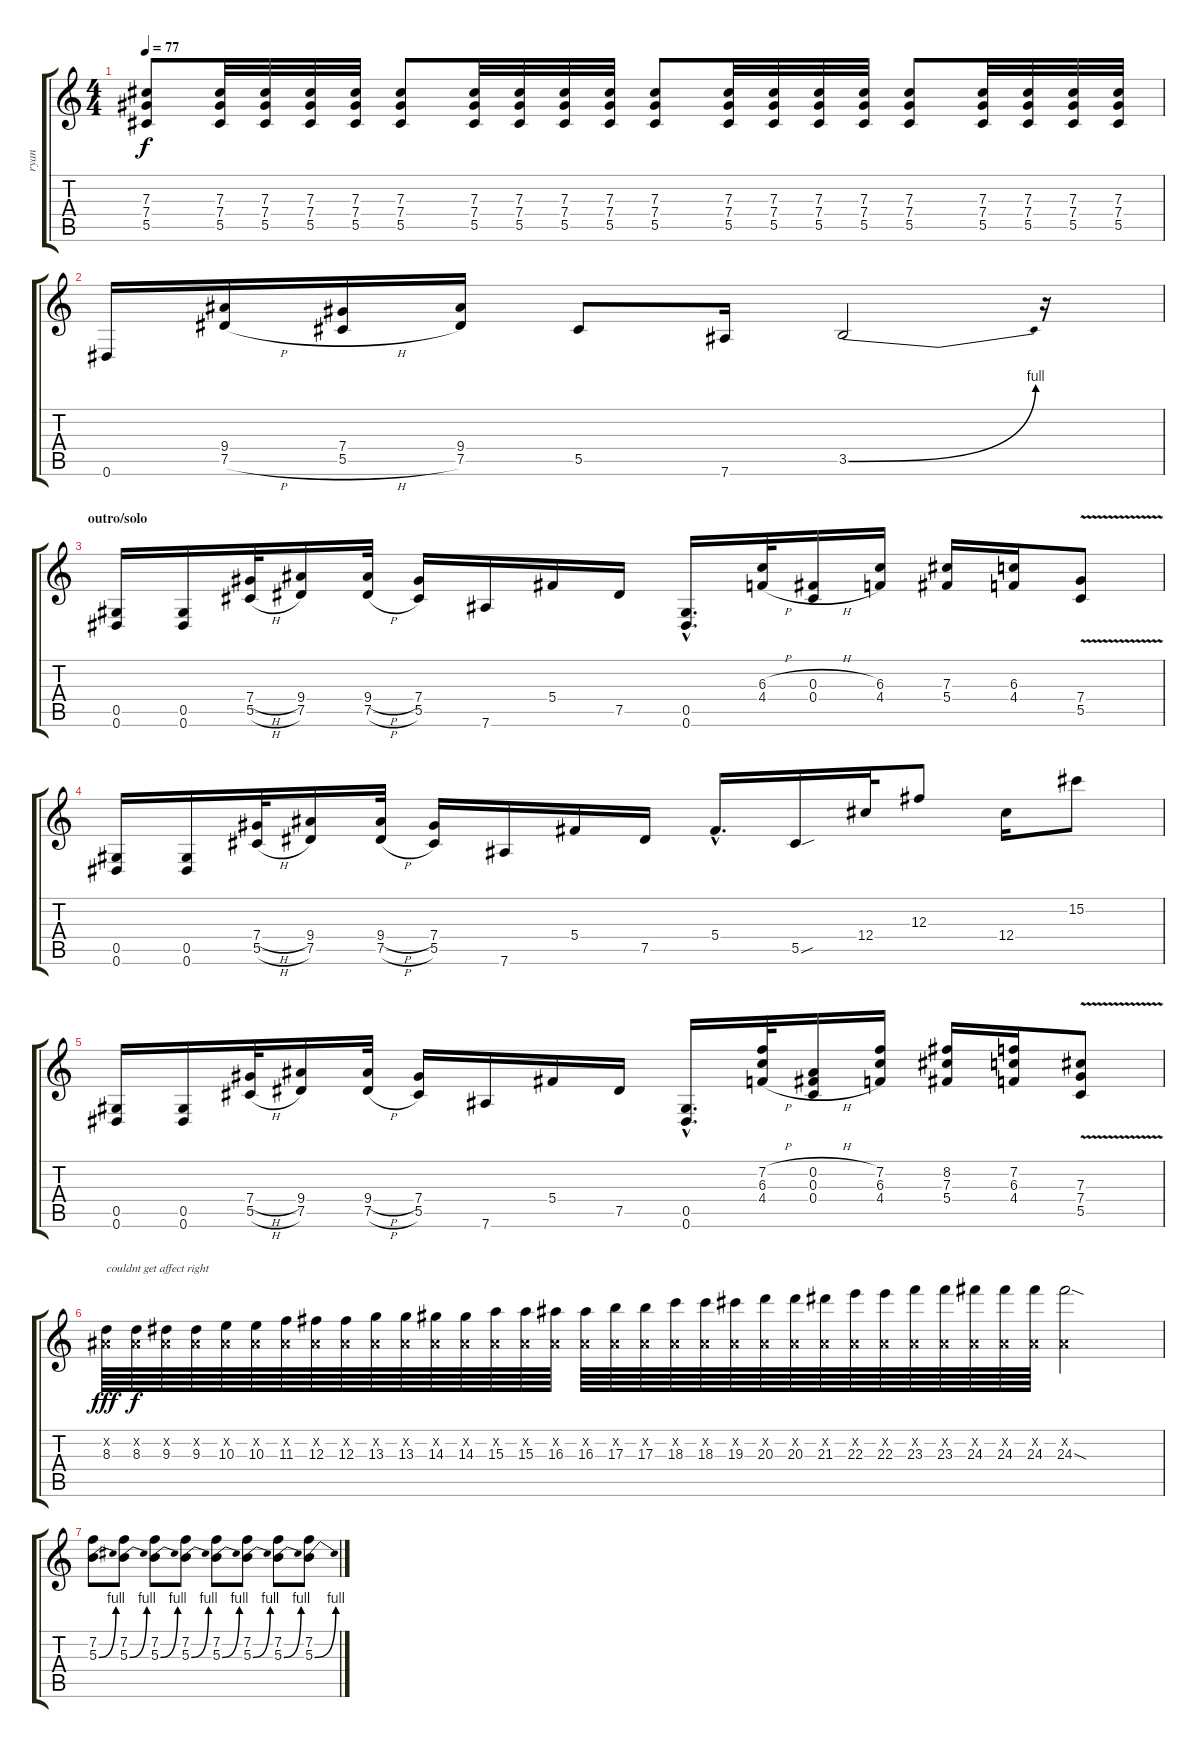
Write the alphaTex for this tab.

\track ("ryan" "ryan") {instrument overdrivenguitar}
\staff {score tabs}
\tuning (Eb4 Bb3 Gb3 Db3 Ab2 Eb2) {hide}
\ts (4 4)
\tempo 77
\clef g2
\ks c
(7.3 7.4 5.5).8{dy f} (7.3 7.4 5.5).32 (7.3 7.4 5.5).32 (7.3 7.4 5.5).32 (7.3 7.4 5.5).32 (7.3 7.4 5.5).8 (7.3 7.4 5.5).32 (7.3 7.4 5.5).32 (7.3 7.4 5.5).32 (7.3 7.4 5.5).32 (7.3 7.4 5.5).8 (7.3 7.4 5.5).32 (7.3 7.4 5.5).32 (7.3 7.4 5.5).32 (7.3 7.4 5.5).32 (7.3 7.4 5.5).8 (7.3 7.4 5.5).32 (7.3 7.4 5.5).32 (7.3 7.4 5.5).32 (7.3 7.4 5.5).32 |
0.6.16 (9.4 7.5{h}).16 (7.4 5.5{h}).16 (9.4 7.5).16 5.5.8 7.6.16 3.5{be (bend 0 0 60 4)}.2 r.16 |
\section ("" "outro/solo")
(0.5 0.6).16 (0.5 0.6).16 (7.4{h} 5.5{h}).32 (9.4 7.5).16 (9.4{h} 7.5{h}).32 (7.4 5.5).16 7.6.16 5.4.16 7.5.16 (0.5{hac} 0.6{hac}).16{d} (6.3{h} 4.4{h}).32 (0.3{h} 0.4{h}).16 (6.3 4.4).16 (7.3 5.4).16 (6.3 4.4).16 (7.4{v} 5.5{v}).8 |
(0.5 0.6).16 (0.5 0.6).16 (7.4{h} 5.5{h}).32 (9.4 7.5).16 (9.4{h} 7.5{h}).32 (7.4 5.5).16 7.6.16 5.4.16 7.5.16 5.4{hac}.16{d} 5.5{sou}.16 12.4.32 12.3.8 12.4.16 15.2.8 |
(0.5 0.6).16 (0.5 0.6).16 (7.4{h} 5.5{h}).32 (9.4 7.5).16 (9.4{h} 7.5{h}).32 (7.4 5.5).16 7.6.16 5.4.16 7.5.16 (0.5{hac} 0.6{hac}).16{d} (7.2{h} 6.3{h} 4.4{h}).32 (0.2{h} 0.3{h} 0.4{h}).16 (7.2 6.3 4.4).16 (8.2 7.3 5.4).16 (7.2 6.3 4.4).16 (7.3 7.4 5.5{v}).8 |
(0.2{x} 8.3).64{txt "couldnt get affect right" dy fff} (0.2{x} 8.3).64{dy f} (0.2{x} 9.3).64 (0.2{x} 9.3).64 (0.2{x} 10.3).64 (0.2{x} 10.3).64 (0.2{x} 11.3).64 (0.2{x} 12.3).64 (0.2{x} 12.3).64 (0.2{x} 13.3).64 (0.2{x} 13.3).64 (0.2{x} 14.3).64 (0.2{x} 14.3).64 (0.2{x} 15.3).64 (0.2{x} 15.3).64 (0.2{x} 16.3).64 (0.2{x} 16.3).64 (0.2{x} 17.3).64 (0.2{x} 17.3).64 (0.2{x} 18.3).64 (0.2{x} 18.3).64 (0.2{x} 19.3).64 (0.2{x} 20.3).64 (0.2{x} 20.3).64 (0.2{x} 21.3).64 (0.2{x} 22.3).64 (0.2{x} 22.3).64 (0.2{x} 23.3).64 (0.2{x} 23.3).64 (0.2{x} 24.3).64 (0.2{x} 24.3).64 (0.2{x} 24.3).64 (0.2{x} 24.3{sod}).2 |
(7.2 5.3{be (bend 0 0 60 4)}).8 (7.2 5.3{be (bend 0 0 60 4)}).8 (7.2 5.3{be (bend 0 0 60 4)}).8 (7.2 5.3{be (bend 0 0 60 4)}).8 (7.2 5.3{be (bend 0 0 60 4)}).8 (7.2 5.3{be (bend 0 0 60 4)}).8 (7.2 5.3{be (bend 0 0 60 4)}).8 (7.2 5.3{be (bend 0 0 60 4)}).8
